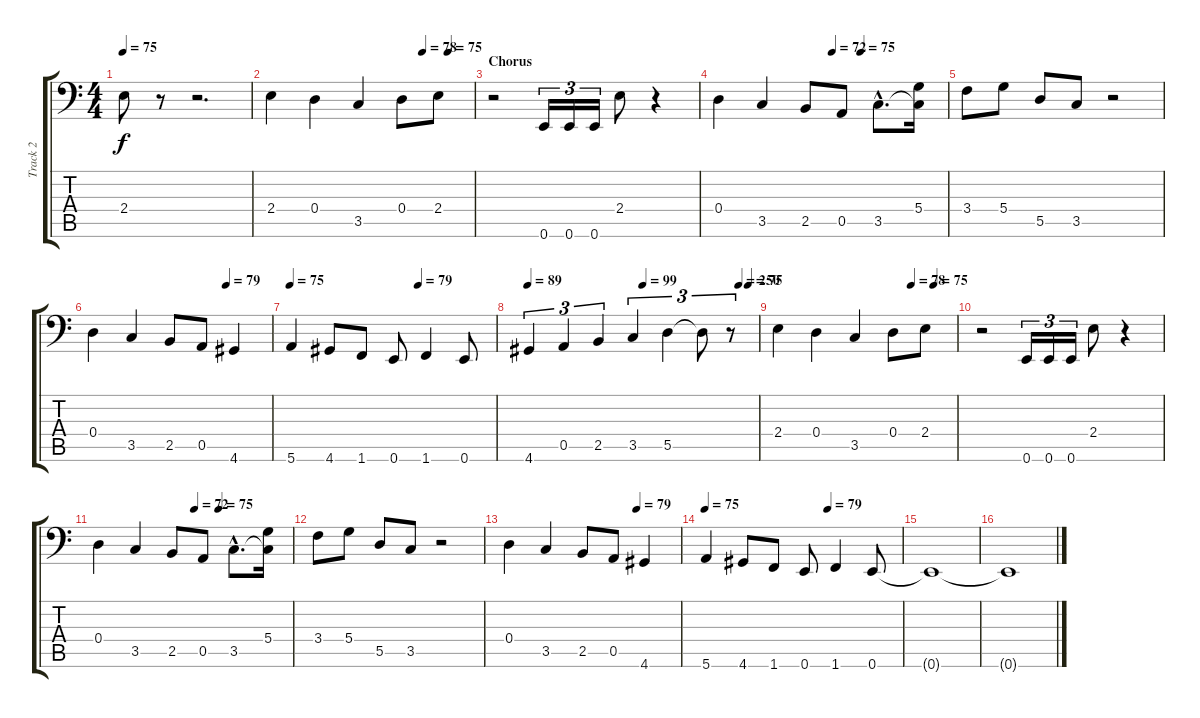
\track ("Track 2" "Track 2") {instrument electricbasspick}
\staff {score tabs}
\tuning (E3 B2 G2 D2 A1 E1) {hide}
\ts (4 4)
\tempo 75
\clef f4
\ks c
2.4.8{dy f instrument electricbasspick} r.8 r.2{d} |
\tempo (78 0.75)
\tempo (75 0.875)
2.4.4 0.4.4 3.5.4 0.4.8 2.4.8 |
\section ("" "Chorus")
r.2 0.6.16{tu (3 2)} 0.6.16{tu (3 2)} 0.6.16{tu (3 2)} 2.4.8 r.4 |
\tempo (72 0.5)
\tempo (75 0.625)
0.4.4 3.5.4 2.5.8 0.5.8 3.5{hac}.8{d} (5.4 3.5{t}).16 |
3.4.8 5.4.8 5.5.8 3.5.8 r.2 |
\tempo (79 0.75)
0.4.4 3.5.4 2.5.8 0.5.8 4.6.4 |
\tempo 75
\tempo (79 0.625)
5.6.4 4.6.8 1.6.8 0.6.8 1.6.4 0.6.8 |
\tempo 79
\tempo (99 0.5)
\tempo (250 0.9166666666666666)
\tempo (75 0.9583333333333334)
\tempo 89
4.6.4{tu (3 2)} 0.5.4{tu (3 2)} 2.5.4{tu (3 2)} 3.5.4{tu (3 2)} 5.5.4{tu (3 2)} 5.5{t}.8{tu (3 2)} r.8{tu (3 2)} |
\tempo (78 0.75)
\tempo (75 0.875)
2.4.4 0.4.4 3.5.4 0.4.8 2.4.8 |
r.2 0.6.16{tu (3 2)} 0.6.16{tu (3 2)} 0.6.16{tu (3 2)} 2.4.8 r.4 |
\tempo (72 0.5)
\tempo (75 0.625)
0.4.4 3.5.4 2.5.8 0.5.8 3.5{hac}.8{d} (5.4 3.5{t}).16 |
3.4.8 5.4.8 5.5.8 3.5.8 r.2 |
\tempo (79 0.75)
0.4.4 3.5.4 2.5.8 0.5.8 4.6.4 |
\tempo 75
\tempo (79 0.625)
5.6.4 4.6.8 1.6.8 0.6.8 1.6.4 0.6.8 |
0.6{t}.1 |
0.6{t}.1
